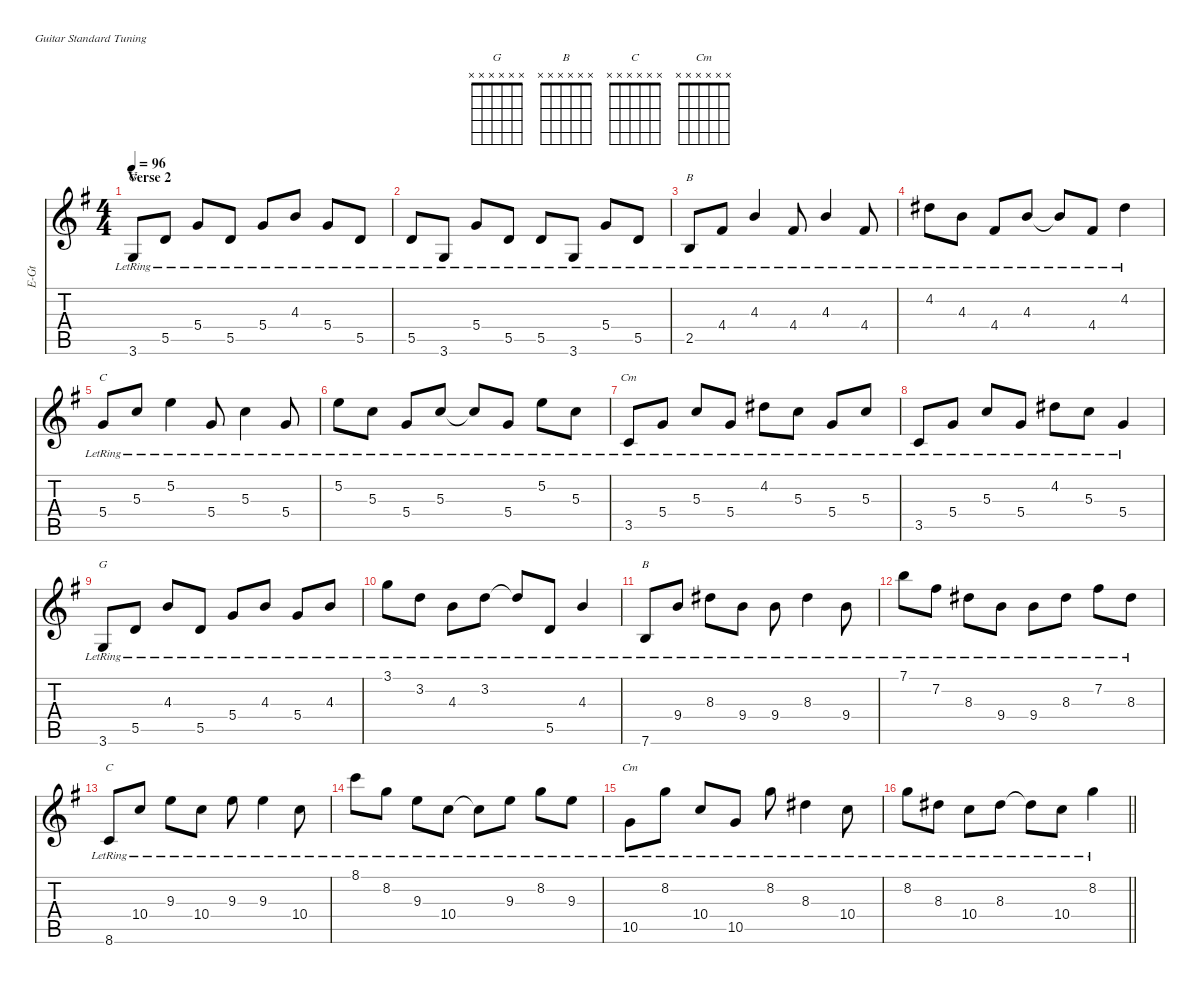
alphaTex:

\defaultSystemsLayout 4
\hideDynamics
\bracketExtendMode nobrackets
\otherSystemsTrackNameOrientation horizontal
\track ("Guitar 1" "E-Gt") {defaultSystemsLayout 4 instrument electricguitarjazz}
\staff {score tabs}
\tuning (E4 B3 G3 D3 A2 E2)
\chord ("G" x x x x x x)
\chord ("B" x x x x x x)
\chord ("C" x x x x x x)
\chord ("Cm" x x x x x x)
\ts (4 4)
\section ("" "Verse 2")
\tempo 96
\clef g2
\ks g
3.6{lr acc forcenatural}.8{ch "G" dy f beam Up} 5.5{lr acc forcenatural}.8{beam Up} 5.4{lr acc forcenatural}.8{beam Up} 5.5{lr acc forcenatural}.8{beam Up} 5.4{lr acc forcenatural}.8{beam Up} 4.3{lr acc forcenatural}.8{beam Up} 5.4{lr acc forcenatural}.8{beam Up} 5.5{lr acc forcenatural}.8{beam Up} |
5.5{lr acc forcenatural}.8{beam Up} 3.6{lr acc forcenatural}.8{beam Up} 5.4{lr acc forcenatural}.8{beam Up} 5.5{lr acc forcenatural}.8{beam Up} 5.5{lr acc forcenatural}.8{beam Up} 3.6{lr acc forcenatural}.8{beam Up} 5.4{lr acc forcenatural}.8{beam Up} 5.5{lr acc forcenatural}.8{beam Up} |
2.5{lr acc forcenatural}.8{ch "B" beam Up} 4.4{lr acc #}.8{beam Up} 4.3{lr acc forcenatural}.4{beam Up} 4.4{lr acc #}.8{beam Up} 4.3{lr acc forcenatural}.4{beam Up} 4.4{lr acc #}.8{beam Up} |
4.2{lr acc #}.8{beam Down} 4.3{lr acc forcenatural}.8{beam Down} 4.4{lr acc #}.8{beam Up} 4.3{lr acc forcenatural}.8{beam Up} 4.3{lr t acc forcenatural}.8{beam Up} 4.4{lr acc #}.8{beam Up} 4.2{lr acc #}.4{beam Down} |
5.4{lr acc forcenatural}.8{ch "C" beam Up} 5.3{lr acc forcenatural}.8{beam Up} 5.2{lr acc forcenatural}.4{beam Down} 5.4{lr acc forcenatural}.8{beam Up} 5.3{lr acc forcenatural}.4{beam Down} 5.4{lr acc forcenatural}.8{beam Up} |
5.2{lr acc forcenatural}.8{beam Down} 5.3{lr acc forcenatural}.8{beam Down} 5.4{lr acc forcenatural}.8{beam Up} 5.3{lr acc forcenatural}.8{beam Up} 5.3{lr t acc forcenatural}.8{beam Up} 5.4{lr acc forcenatural}.8{beam Up} 5.2{lr acc forcenatural}.8{beam Down} 5.3{lr acc forcenatural}.8{beam Down} |
3.5{lr acc forcenatural}.8{ch "Cm" beam Up} 5.4{lr acc forcenatural}.8{beam Up} 5.3{lr acc forcenatural}.8{beam Up} 5.4{lr acc forcenatural}.8{beam Up} 4.2{lr acc #}.8{beam Down} 5.3{lr acc forcenatural}.8{beam Down} 5.4{lr acc forcenatural}.8{beam Up} 5.3{lr acc forcenatural}.8{beam Up} |
3.5{lr acc forcenatural}.8{beam Up} 5.4{lr acc forcenatural}.8{beam Up} 5.3{lr acc forcenatural}.8{beam Up} 5.4{lr acc forcenatural}.8{beam Up} 4.2{lr acc #}.8{beam Down} 5.3{lr acc forcenatural}.8{beam Down} 5.4{lr acc forcenatural}.4{beam Up} |
3.6{lr acc forcenatural}.8{ch "G" beam Up} 5.5{lr acc forcenatural}.8{beam Up} 4.3{lr acc forcenatural}.8{beam Up} 5.5{lr acc forcenatural}.8{beam Up} 5.4{lr acc forcenatural}.8{beam Up} 4.3{lr acc forcenatural}.8{beam Up} 5.4{lr acc forcenatural}.8{beam Up} 4.3{lr acc forcenatural}.8{beam Up} |
3.1{lr acc forcenatural}.8{beam Down} 3.2{lr acc forcenatural}.8{beam Down} 4.3{lr acc forcenatural}.8{beam Down} 3.2{lr acc forcenatural}.8{beam Down} 3.2{lr t acc forcenatural}.8{beam Up} 5.5{lr acc forcenatural}.8{beam Up} 4.3{lr acc forcenatural}.4{beam Up} |
7.6{lr acc forcenatural}.8{ch "B" beam Up} 9.4{lr acc forcenatural}.8{beam Up} 8.3{lr acc #}.8{beam Down} 9.4{lr acc forcenatural}.8{beam Down} 9.4{lr acc forcenatural}.8{beam Down} 8.3{lr acc #}.4{beam Down} 9.4{lr acc forcenatural}.8{beam Down} |
7.1{lr acc forcenatural}.8{beam Down} 7.2{lr acc #}.8{beam Down} 8.3{lr acc #}.8{beam Down} 9.4{lr acc forcenatural}.8{beam Down} 9.4{lr acc forcenatural}.8{beam Down} 8.3{lr acc #}.8{beam Down} 7.2{lr acc #}.8{beam Down} 8.3{lr acc #}.8{beam Down} |
8.6{lr acc forcenatural}.8{ch "C" beam Up} 10.4{lr acc forcenatural}.8{beam Up} 9.3{lr acc forcenatural}.8{beam Down} 10.4{lr acc forcenatural}.8{beam Down} 9.3{lr acc forcenatural}.8{beam Down} 9.3{lr acc forcenatural}.4{beam Down} 10.4{lr acc forcenatural}.8{beam Down} |
8.1{lr acc forcenatural}.8{beam Down} 8.2{lr acc forcenatural}.8{beam Down} 9.3{lr acc forcenatural}.8{beam Down} 10.4{lr acc forcenatural}.8{beam Down} 10.4{lr t acc forcenatural}.8{beam Down} 9.3{lr acc forcenatural}.8{beam Down} 8.2{lr acc forcenatural}.8{beam Down} 9.3{lr acc forcenatural}.8{beam Down} |
10.5{lr acc forcenatural}.8{ch "Cm" beam Down} 8.2{lr acc forcenatural}.8{beam Down} 10.4{lr acc forcenatural}.8{beam Up} 10.5{lr acc forcenatural}.8{beam Up} 8.2{lr acc forcenatural}.8{beam Down} 8.3{lr acc #}.4{beam Down} 10.4{lr acc forcenatural}.8{beam Down} |
\barLineRight lightlight
8.2{lr acc forcenatural}.8{beam Down} 8.3{lr acc #}.8{beam Down} 10.4{lr acc forcenatural}.8{beam Down} 8.3{lr acc #}.8{beam Down} 8.3{lr t acc #}.8{beam Down} 10.4{lr acc forcenatural}.8{beam Down} 8.2{lr acc forcenatural}.4{beam Down}
